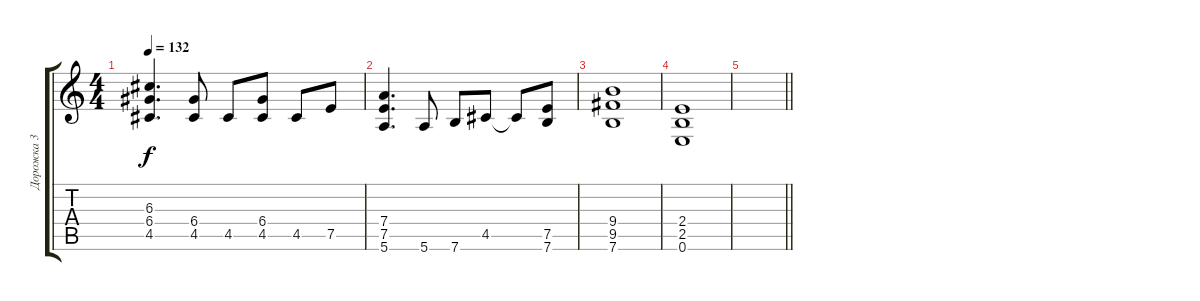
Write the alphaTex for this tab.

\track ("Дорожка 3" "Дорожка 3") {instrument overdrivenguitar}
\staff {score tabs}
\tuning (E4 B3 G3 D3 A2 E2) {hide}
\ts (4 4)
\tempo 132
\clef g2
\ks c
(6.3{t} 6.4{t} 4.5{t}).4{d dy f} (6.4 4.5).8 4.5.8 (6.4 4.5).8 4.5.8 7.5.8 |
(7.4 7.5 5.6).4{d} 5.6.8 7.6.8 4.5.8 4.5{t}.8 (7.5 7.6).8 |
(9.4 9.5 7.6).1 |
(2.4 2.5 0.6).1 |
\barLineRight lightlight
